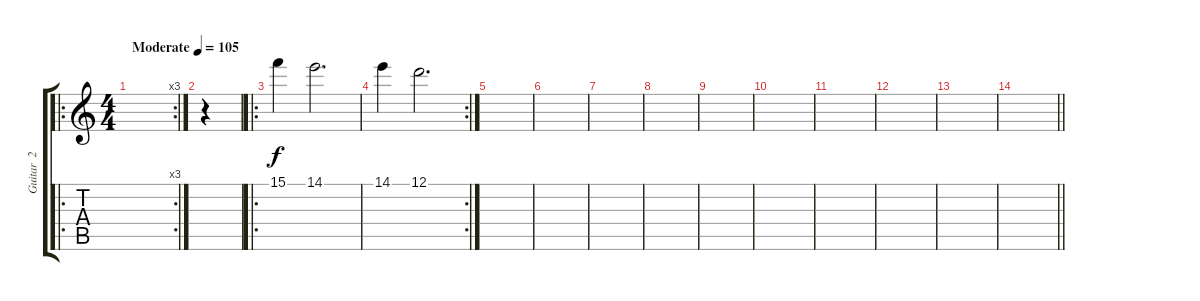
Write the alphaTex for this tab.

\track ("Guitar  2" "Guitar  2") {instrument distortionguitar}
\staff {score tabs}
\tuning (D4 A3 F3 C3 G2 C2) {hide}
\ro
\rc 3
\ts (4 4)
\tempo (105 "Moderate")
\clef g2
\ks c
|
r.4 |
\ro
15.1.4 14.1.2{d} |
\rc 2
14.1.4 12.1.2{d} |
|
|
|
|
|
|
|
|
|
\barLineRight lightlight
